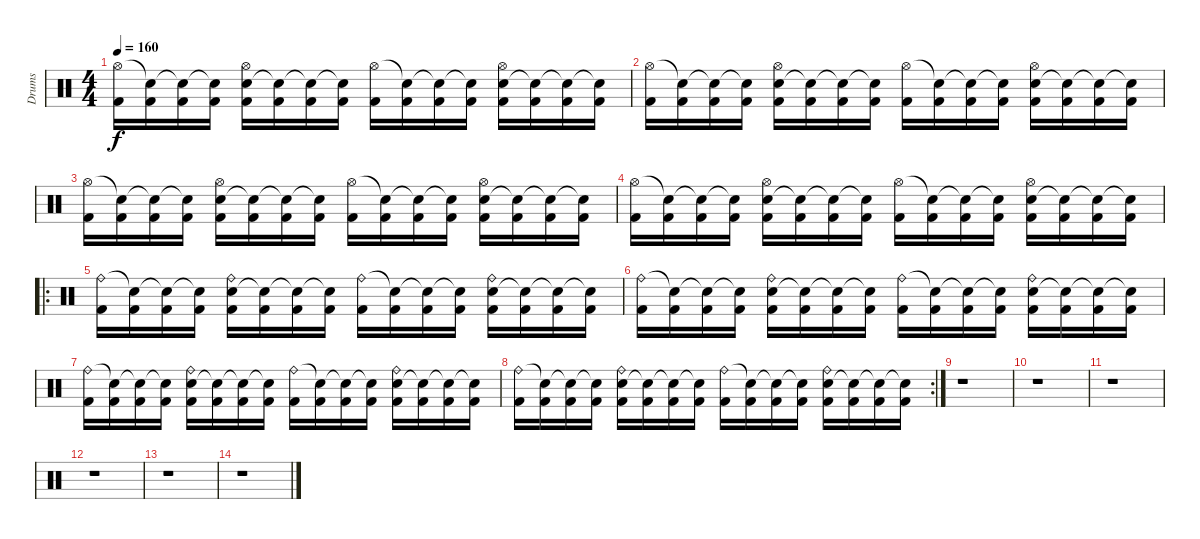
\track ("Drums" "Drums") {instrument percussion}
\staff {score}
\articulation defaults
\ts (4 4)
\tempo 160
\clef neutral
\ks c
("Hi-Hat (open)" "Kick (hit) 2").16{dy f} ("Snare (hit)"{t} "Kick (hit) 2").16 ("Snare (hit)"{t} "Kick (hit) 2").16 ("Snare (hit)"{t} "Kick (hit) 2").16 ("Electric Snare (hit)" "Hi-Hat (open)" "Kick (hit) 2").16 ("Snare (hit)"{t} "Kick (hit) 2").16 ("Snare (hit)"{t} "Kick (hit) 2").16 ("Snare (hit)"{t} "Kick (hit) 2").16 ("Hi-Hat (open)" "Kick (hit) 2").16 ("Snare (hit)"{t} "Kick (hit) 2").16 ("Snare (hit)"{t} "Kick (hit) 2").16 ("Snare (hit)"{t} "Kick (hit) 2").16 ("Electric Snare (hit)" "Hi-Hat (open)" "Kick (hit) 2").16 ("Snare (hit)"{t} "Kick (hit) 2").16 ("Snare (hit)"{t} "Kick (hit) 2").16 ("Snare (hit)"{t} "Kick (hit) 2").16 |
("Hi-Hat (open)" "Kick (hit) 2").16 ("Snare (hit)"{t} "Kick (hit) 2").16 ("Snare (hit)"{t} "Kick (hit) 2").16 ("Snare (hit)"{t} "Kick (hit) 2").16 ("Electric Snare (hit)" "Hi-Hat (open)" "Kick (hit) 2").16 ("Snare (hit)"{t} "Kick (hit) 2").16 ("Snare (hit)"{t} "Kick (hit) 2").16 ("Snare (hit)"{t} "Kick (hit) 2").16 ("Hi-Hat (open)" "Kick (hit) 2").16 ("Snare (hit)"{t} "Kick (hit) 2").16 ("Snare (hit)"{t} "Kick (hit) 2").16 ("Snare (hit)"{t} "Kick (hit) 2").16 ("Electric Snare (hit)" "Hi-Hat (open)" "Kick (hit) 2").16 ("Snare (hit)"{t} "Kick (hit) 2").16 ("Snare (hit)"{t} "Kick (hit) 2").16 ("Snare (hit)"{t} "Kick (hit) 2").16 |
("Hi-Hat (open)" "Kick (hit) 2").16 ("Snare (hit)"{t} "Kick (hit) 2").16 ("Snare (hit)"{t} "Kick (hit) 2").16 ("Snare (hit)"{t} "Kick (hit) 2").16 ("Electric Snare (hit)" "Hi-Hat (open)" "Kick (hit) 2").16 ("Snare (hit)"{t} "Kick (hit) 2").16 ("Snare (hit)"{t} "Kick (hit) 2").16 ("Snare (hit)"{t} "Kick (hit) 2").16 ("Hi-Hat (open)" "Kick (hit) 2").16 ("Snare (hit)"{t} "Kick (hit) 2").16 ("Snare (hit)"{t} "Kick (hit) 2").16 ("Snare (hit)"{t} "Kick (hit) 2").16 ("Electric Snare (hit)" "Hi-Hat (open)" "Kick (hit) 2").16 ("Snare (hit)"{t} "Kick (hit) 2").16 ("Snare (hit)"{t} "Kick (hit) 2").16 ("Snare (hit)"{t} "Kick (hit) 2").16 |
("Hi-Hat (open)" "Kick (hit) 2").16 ("Snare (hit)"{t} "Kick (hit) 2").16 ("Snare (hit)"{t} "Kick (hit) 2").16 ("Snare (hit)"{t} "Kick (hit) 2").16 ("Electric Snare (hit)" "Hi-Hat (open)" "Kick (hit) 2").16 ("Snare (hit)"{t} "Kick (hit) 2").16 ("Snare (hit)"{t} "Kick (hit) 2").16 ("Snare (hit)"{t} "Kick (hit) 2").16 ("Hi-Hat (open)" "Kick (hit) 2").16 ("Snare (hit)"{t} "Kick (hit) 2").16 ("Snare (hit)"{t} "Kick (hit) 2").16 ("Snare (hit)"{t} "Kick (hit) 2").16 ("Electric Snare (hit)" "Hi-Hat (open)" "Kick (hit) 2").16 ("Snare (hit)"{t} "Kick (hit) 2").16 ("Snare (hit)"{t} "Kick (hit) 2").16 ("Snare (hit)"{t} "Kick (hit) 2").16 |
\ro
("Ride (bell)" "Kick (hit) 2").16 ("Snare (hit)"{t} "Kick (hit) 2").16 ("Snare (hit)"{t} "Kick (hit) 2").16 ("Snare (hit)"{t} "Kick (hit) 2").16 ("Electric Snare (hit)" "Ride (bell)" "Kick (hit) 2").16 ("Snare (hit)"{t} "Kick (hit) 2").16 ("Snare (hit)"{t} "Kick (hit) 2").16 ("Snare (hit)"{t} "Kick (hit) 2").16 ("Ride (bell)" "Kick (hit) 2").16 ("Snare (hit)"{t} "Kick (hit) 2").16 ("Snare (hit)"{t} "Kick (hit) 2").16 ("Snare (hit)"{t} "Kick (hit) 2").16 ("Electric Snare (hit)" "Ride (bell)" "Kick (hit) 2").16 ("Snare (hit)"{t} "Kick (hit) 2").16 ("Snare (hit)"{t} "Kick (hit) 2").16 ("Snare (hit)"{t} "Kick (hit) 2").16 |
("Ride (bell)" "Kick (hit) 2").16 ("Snare (hit)"{t} "Kick (hit) 2").16 ("Snare (hit)"{t} "Kick (hit) 2").16 ("Snare (hit)"{t} "Kick (hit) 2").16 ("Electric Snare (hit)" "Ride (bell)" "Kick (hit) 2").16 ("Snare (hit)"{t} "Kick (hit) 2").16 ("Snare (hit)"{t} "Kick (hit) 2").16 ("Snare (hit)"{t} "Kick (hit) 2").16 ("Ride (bell)" "Kick (hit) 2").16 ("Snare (hit)"{t} "Kick (hit) 2").16 ("Snare (hit)"{t} "Kick (hit) 2").16 ("Snare (hit)"{t} "Kick (hit) 2").16 ("Electric Snare (hit)" "Ride (bell)" "Kick (hit) 2").16 ("Snare (hit)"{t} "Kick (hit) 2").16 ("Snare (hit)"{t} "Kick (hit) 2").16 ("Snare (hit)"{t} "Kick (hit) 2").16 |
("Ride (bell)" "Kick (hit) 2").16 ("Snare (hit)"{t} "Kick (hit) 2").16 ("Snare (hit)"{t} "Kick (hit) 2").16 ("Snare (hit)"{t} "Kick (hit) 2").16 ("Electric Snare (hit)" "Ride (bell)" "Kick (hit) 2").16 ("Snare (hit)"{t} "Kick (hit) 2").16 ("Snare (hit)"{t} "Kick (hit) 2").16 ("Snare (hit)"{t} "Kick (hit) 2").16 ("Ride (bell)" "Kick (hit) 2").16 ("Snare (hit)"{t} "Kick (hit) 2").16 ("Snare (hit)"{t} "Kick (hit) 2").16 ("Snare (hit)"{t} "Kick (hit) 2").16 ("Electric Snare (hit)" "Ride (bell)" "Kick (hit) 2").16 ("Snare (hit)"{t} "Kick (hit) 2").16 ("Snare (hit)"{t} "Kick (hit) 2").16 ("Snare (hit)"{t} "Kick (hit) 2").16 |
\rc 2
("Ride (bell)" "Kick (hit) 2").16 ("Snare (hit)"{t} "Kick (hit) 2").16 ("Snare (hit)"{t} "Kick (hit) 2").16 ("Snare (hit)"{t} "Kick (hit) 2").16 ("Electric Snare (hit)" "Ride (bell)" "Kick (hit) 2").16 ("Snare (hit)"{t} "Kick (hit) 2").16 ("Snare (hit)"{t} "Kick (hit) 2").16 ("Snare (hit)"{t} "Kick (hit) 2").16 ("Ride (bell)" "Kick (hit) 2").16 ("Snare (hit)"{t} "Kick (hit) 2").16 ("Snare (hit)"{t} "Kick (hit) 2").16 ("Snare (hit)"{t} "Kick (hit) 2").16 ("Electric Snare (hit)" "Ride (bell)" "Kick (hit) 2").16 ("Snare (hit)"{t} "Kick (hit) 2").16 ("Snare (hit)"{t} "Kick (hit) 2").16 ("Snare (hit)"{t} "Kick (hit) 2").16 |
r.1 |
r.1 |
r.1 |
r.1 |
r.1 |
r.1
